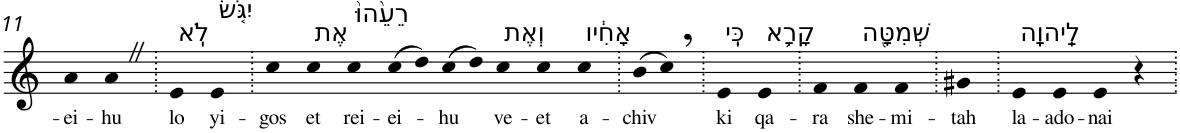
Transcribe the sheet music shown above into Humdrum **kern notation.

**kern	**text
*part1	*part1
*staff1	*staff1
*I"Piano	*
*I'Pno	*
!!LO:PB:g=z
*clefG2	*
*k[]	*
=11	=11
!	!LO:LY:b
4a	-ei-
!	!LO:LY:b
4aZ	-hu
=12.	=12.
!LO:TX:a:t=לֹֽא	!
!	!LO:LY:b
4e	lo
!LO:TX:a:t=יִגֹּ֤שׂ	!
!	!LO:LY:b
4e	yi-
=13.	=13.
!	!LO:LY:b
4cc	-gos
!LO:TX:a:t=אֶת	!
!	!LO:LY:b
4cc	et
!LO:TX:a:t=רֵעֵ֙הוּ֙	!
!	!LO:LY:b
4cc	rei-
!	!LO:LY:b
(8cc	-ei-
8dd)	.
!	!LO:LY:b
(8cc	-hu
8dd)	.
!LO:TX:a:t=וְאֶת	!
!	!LO:LY:b
4cc	ve-
!	!LO:LY:b
4cc	-et
!LO:TX:a:t=אָחִ֔יו	!
!	!LO:LY:b
4cc	a-
=14.	=14.
!	!LO:LY:b
(8b	-chiv
8cc,)	.
=15.	=15.
!LO:TX:a:t=כִּֽי	!
!	!LO:LY:b
4e	ki
!LO:TX:a:t=קָרָ֥א	!
!	!LO:LY:b
4e	qa-
=16.	=16.
!	!LO:LY:b
4f	-ra
!LO:TX:a:t=שְׁמִטָּ֖ה	!
!	!LO:LY:b
4f	she-
!	!LO:LY:b
4f	-mi-
=17.	=17.
!	!LO:LY:b
4g#X	-tah
=18.	=18.
!LO:TX:a:t=לַֽיהוָֽה	!
!	!LO:LY:b
4e	la-
!	!LO:LY:b
4e	-ado-
!	!LO:LY:b
4e	-nai
4r	.
=.	=.
*-	*-
